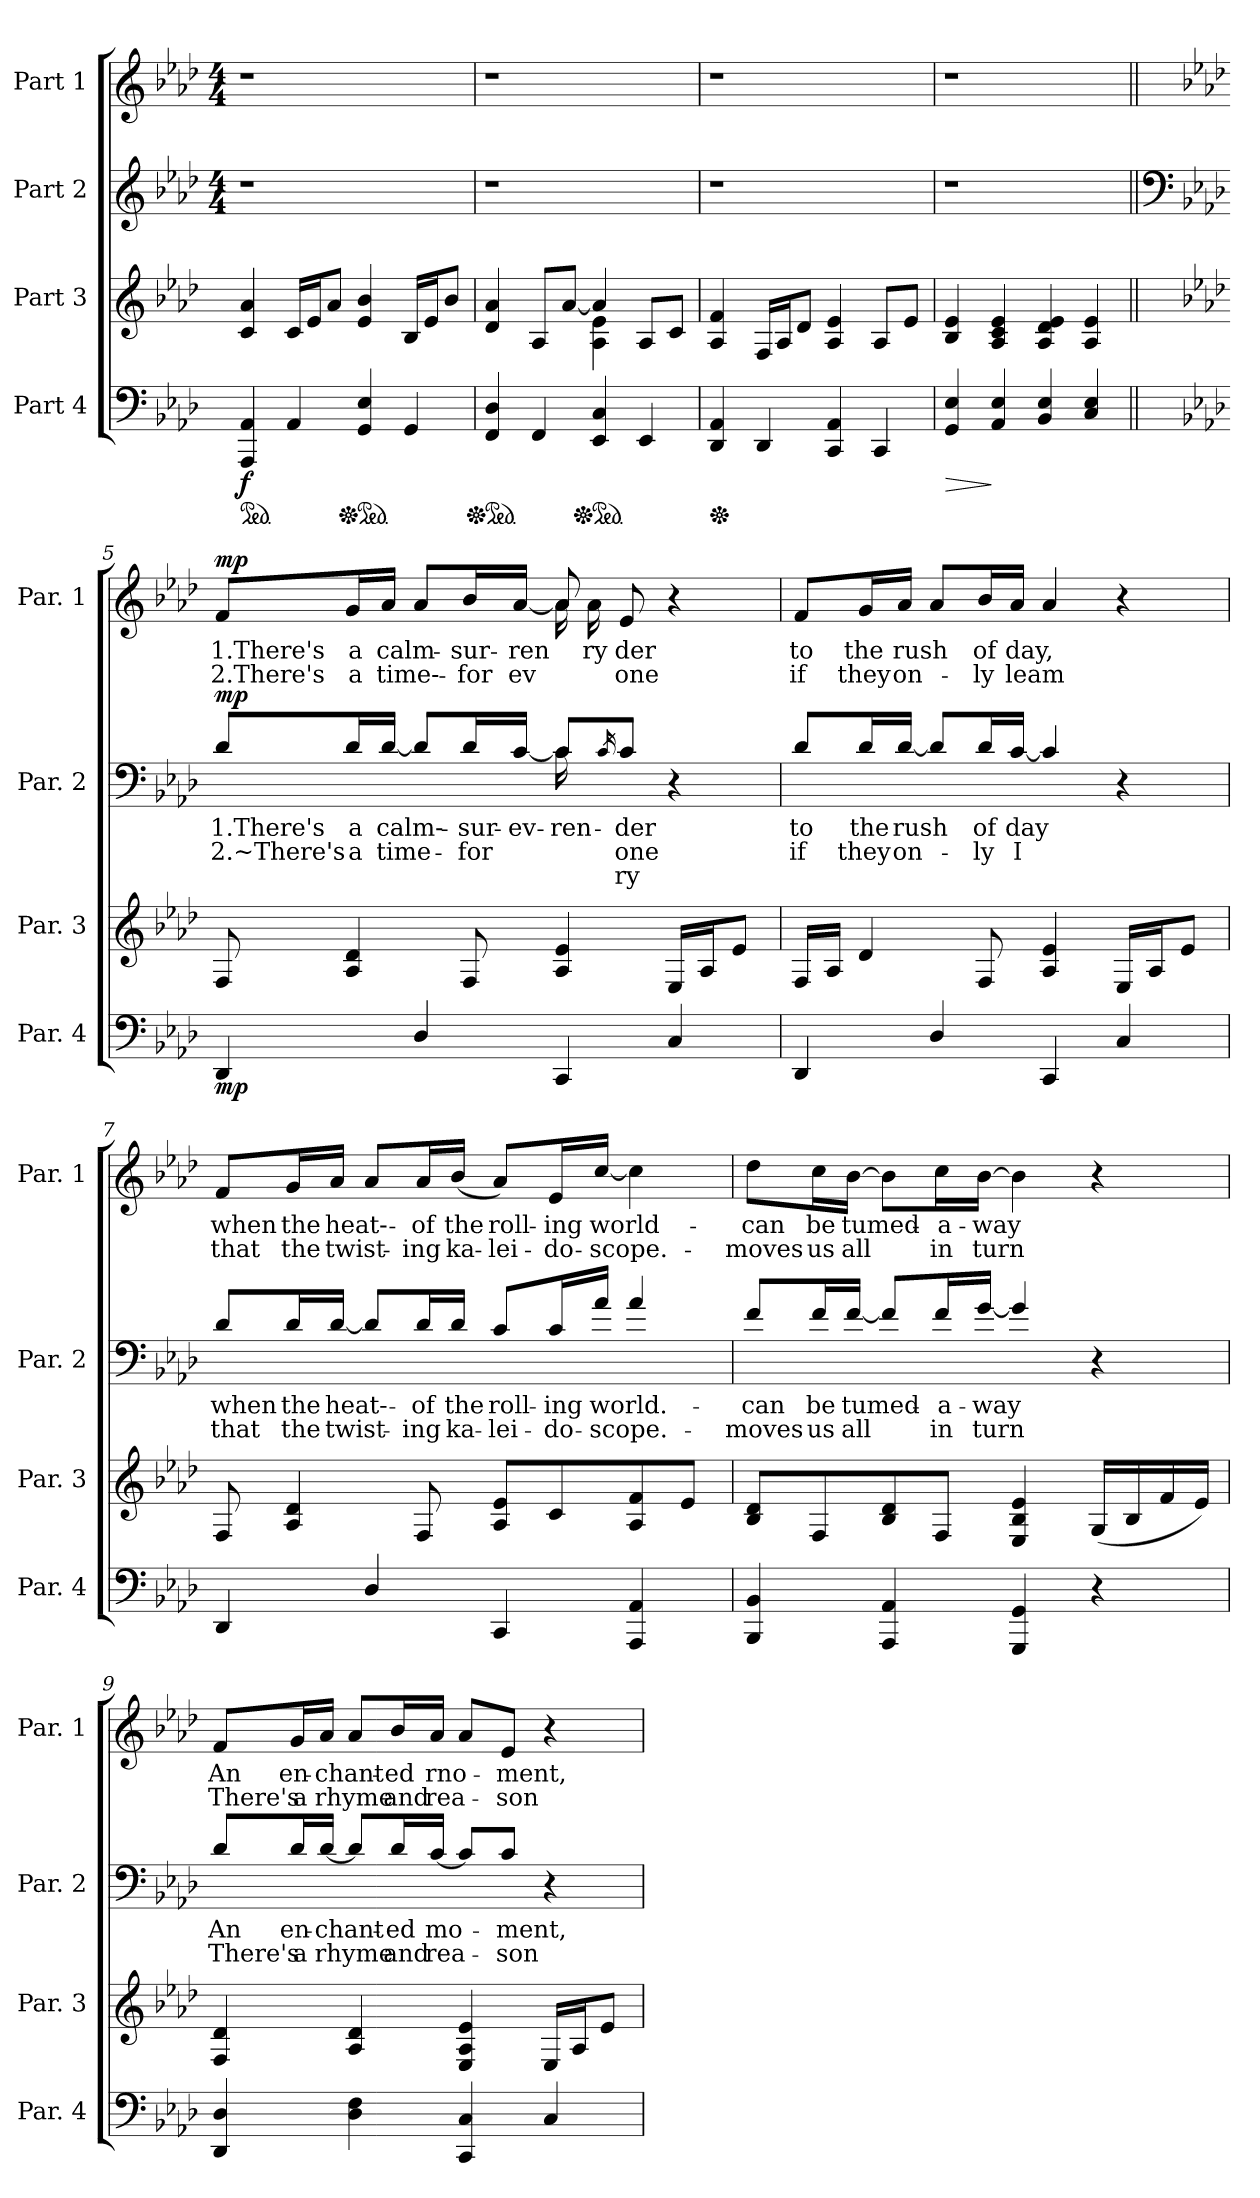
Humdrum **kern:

**kern	**dynam	**kern	**kern	**text	**text	**text	**dynam	**kern	**text	**text	**dynam
*part4	*part4	*part3	*part2	*part2	*part2	*part2	*part2	*part1	*part1	*part1	*part1
*staff4	*staff4	*staff3	*staff2	*staff2	*staff2	*staff2	*staff2	*staff1	*staff1	*staff1	*staff1
*I"Part 4	*	*I"Part 3	*I"Part 2	*	*	*	*	*I"Part 1	*	*	*
*I'Par. 4	*	*I'Par. 3	*I'Par. 2	*	*	*	*	*I'Par. 1	*	*	*
*clefF4	*	*clefG2	*clefG2	*	*	*	*	*clefG2	*	*	*
*k[b-e-a-d-]	*	*k[b-e-a-d-]	*k[b-e-a-d-]	*	*	*	*	*k[b-e-a-d-]	*	*	*
*	*	*	*M4/4	*	*	*	*	*M4/4	*	*	*
*MM60	*	*MM60	*MM60	*	*	*	*	*MM60	*	*	*
*ped	*	*	*	*	*	*	*	*	*	*	*
=1	=1	=1	=1	=1	=1	=1	=1	=1	=1	=1	=1
!	!LO:DY:b	!	!	!	!	!	!	!	!	!	!
4AAA-/ 4AA-/	f	4c/ 4a-/	1r	.	.	.	.	1r	.	.	.
4AA-/	.	16c/LL	.	.	.	.	.	.	.	.	.
.	.	16e-/J	.	.	.	.	.	.	.	.	.
.	.	8a-/J	.	.	.	.	.	.	.	.	.
*Xped	*	*	*	*	*	*	*	*	*	*	*
*ped	*	*	*	*	*	*	*	*	*	*	*
4GG/ 4E-/	.	4e-/ 4b-/	.	.	.	.	.	.	.	.	.
4GG/	.	16B-/LL	.	.	.	.	.	.	.	.	.
.	.	16e-/J	.	.	.	.	.	.	.	.	.
.	.	8b-/J	.	.	.	.	.	.	.	.	.
=2	=2	=2	=2	=2	=2	=2	=2	=2	=2	=2	=2
*Xped	*	*	*	*	*	*	*	*	*	*	*
*ped	*	*	*	*	*	*	*	*	*	*	*
*	*	*^	*	*	*	*	*	*	*	*	*
4FF/ 4D-/	.	4d-/ 4a-/	2ryy	1r	.	.	.	.	1r	.	.	.
4FF/	.	8A-/L	.	.	.	.	.	.	.	.	.	.
.	.	[8a-/J	.	.	.	.	.	.	.	.	.	.
*Xped	*	*	*	*	*	*	*	*	*	*	*	*
*ped	*	*	*	*	*	*	*	*	*	*	*	*
4EE-/ 4C/	.	4a-/]	4A-\ 4e-\	.	.	.	.	.	.	.	.	.
4EE-/	.	8A-/L	4ryy	.	.	.	.	.	.	.	.	.
.	.	8c/J	.	.	.	.	.	.	.	.	.	.
*	*	*v	*v	*	*	*	*	*	*	*	*	*
!!LO:LB:g=z
=3	=3	=3	=3	=3	=3	=3	=3	=3	=3	=3	=3
*Xped	*	*	*	*	*	*	*	*	*	*	*
4DD-/ 4AA-/	.	4A-/ 4f/	1r	.	.	.	.	1r	.	.	.
4DD-/	.	16F/LL	.	.	.	.	.	.	.	.	.
.	.	16A-/J	.	.	.	.	.	.	.	.	.
.	.	8d-/J	.	.	.	.	.	.	.	.	.
4CC/ 4AA-/	.	4A-/ 4e-/	.	.	.	.	.	.	.	.	.
4CC/	.	8A-/L	.	.	.	.	.	.	.	.	.
.	.	8e-/J	.	.	.	.	.	.	.	.	.
=4	=4	=4	=4	=4	=4	=4	=4	=4	=4	=4	=4
!	!LO:HP:b	!	!	!	!	!	!	!	!	!	!
4GG/ 4E-/	>	4B-/ 4e-/	1r	.	.	.	.	1r	.	.	.
4AA-/ 4E-/	]	4A-/ 4c/ 4e-/	.	.	.	.	.	.	.	.	.
4BB-/ 4E-/	.	4A-/ 4d-/ 4e-/	.	.	.	.	.	.	.	.	.
4C/ 4E-/	.	4A-/ 4e-/	.	.	.	.	.	.	.	.	.
!!LO:LB:g=z
=5||	=5||	=5||	=5||	=5||	=5||	=5||	=5||	=5||	=5||	=5||	=5||
*	*	*	*clefF4	*	*	*	*	*	*	*	*
*k[b-e-a-d-]	*	*k[b-e-a-d-]	*	*	*	*	*	*	*	*	*
!	!LO:DY:b	!	!	!LO:LY:b	!LO:LY:b	!	!LO:DY:b	!	!LO:LY:b	!LO:LY:b	!LO:DY:b
*	*	*	*^	*	*	*	*	*^	*	*	*
4DD-/	mp	8F/	8d-/L	2ryy	1.There's	2.~There's	.	mp	8f/L	2ryy	1.There's	2.There's	mp
!	!	!	!	!	!LO:LY:b	!LO:LY:b	!	!	!	!	!LO:LY:b	!LO:LY:b	!
.	.	4A-/ 4d-/	16d-/L	.	a	a	.	.	16g/L	.	a	a	.
!	!	!	!	!	!LO:LY:b	!LO:LY:b	!	!	!	!	!LO:LY:b	!LO:LY:b	!
.	.	.	[16d-/JJ	.	calm---	time--	.	.	16a-/JJ	.	calm--	time---	.
4D-/	.	.	8d-/L]	.	.	.	.	.	8a-/L	.	.	.	.
!	!	!	!	!	!LO:LY:b	!LO:LY:b	!	!	!	!	!LO:LY:b	!LO:LY:b	!
.	.	8F/	16d-/L	.	-sur-	-for	.	.	16b-/L	.	-sur-	-for	.
!	!	!	!	!	!LO:LY:b	!	!	!	!	!	!LO:LY:b	!LO:LY:b	!
.	.	.	[16c/JJ	.	-ev-	.	.	.	[16a-/JJ	.	-ren	ev	.
!	!	!	!	!	!LO:LY:b	!	!	!	!	!	!	!	!
4CC/	.	4A-/ 4e-/	8c/L]	16c\	-ren-	.	.	.	8a-/]	16a-\	.	.	.
!	!	!	!	!	!	!	!	!	!	!	!LO:LY:b	!	!
.	.	.	.	4..ryy	.	.	.	.	.	16a-\	ry	.	.
.	.	.	16qc/	.	.	.	.	.	.	.	.	.	.
!	!	!	!	!	!LO:LY:b	!LO:LY:b	!LO:LY:b	!	!	!	!LO:LY:b	!LO:LY:b	!
.	.	.	8c/J	.	der	one	ry	.	8e-/	4.ryy	der	one	.
4C/	.	16E-/LL	4r	.	.	.	.	.	4r	.	.	.	.
.	.	16A-/J	.	.	.	.	.	.	.	.	.	.	.
.	.	8e-/J	.	.	.	.	.	.	.	.	.	.	.
*	*	*	*v	*v	*	*	*	*	*	*	*	*	*
*	*	*	*	*	*	*	*	*v	*v	*	*	*
=6	=6	=6	=6	=6	=6	=6	=6	=6	=6	=6	=6
!	!	!	!	!LO:LY:b	!LO:LY:b	!	!	!	!LO:LY:b	!LO:LY:b	!
4DD-/	.	16F/LL	8d-/L	to	if	.	.	8f/L	to	if	.
.	.	16A-/JJ	.	.	.	.	.	.	.	.	.
!	!	!	!	!LO:LY:b	!LO:LY:b	!	!	!	!LO:LY:b	!LO:LY:b	!
.	.	4d-/	16d-/L	the	they	.	.	16g/L	the	they	.
!	!	!	!	!LO:LY:b	!LO:LY:b	!	!	!	!LO:LY:b	!LO:LY:b	!
.	.	.	[16d-/JJ	rush	on-	.	.	16a-/JJ	rush	on-	.
4D-/	.	.	8d-/L]	.	.	.	.	8a-/L	.	.	.
!	!	!	!	!LO:LY:b	!LO:LY:b	!	!	!	!LO:LY:b	!LO:LY:b	!
.	.	8F/	16d-/L	of	-ly	.	.	16b-/L	of	-ly	.
!	!	!	!	!LO:LY:b	!LO:LY:b	!	!	!	!LO:LY:b	!LO:LY:b	!
.	.	.	[16c/JJ	day	I	.	.	16a-/JJ	day,	leam_	.
4CC/	.	4A-/ 4e-/	4c/]	.	.	.	.	4a-/	.	.	.
4C/	.	16E-/LL	4r	.	.	.	.	4r	.	.	.
.	.	16A-/J	.	.	.	.	.	.	.	.	.
.	.	8e-/J	.	.	.	.	.	.	.	.	.
!!LO:PB:g=z
=7	=7	=7	=7	=7	=7	=7	=7	=7	=7	=7	=7
!	!	!	!	!LO:LY:b	!LO:LY:b	!	!	!	!LO:LY:b	!LO:LY:b	!
4DD-/	.	8F/	8d-/L	when	that	.	.	8f/L	when	that	.
!	!	!	!	!LO:LY:b	!LO:LY:b	!	!	!	!LO:LY:b	!LO:LY:b	!
.	.	4A-/ 4d-/	16d-/L	the	the	.	.	16g/L	the	the	.
!	!	!	!	!LO:LY:b	!LO:LY:b	!	!	!	!LO:LY:b	!LO:LY:b	!
.	.	.	[16d-/JJ	heat---	twist-	.	.	16a-/JJ	heat---	twist-	.
4D-/	.	.	8d-/L]	.	.	.	.	8a-/L	.	.	.
!	!	!	!	!LO:LY:b	!LO:LY:b	!	!	!	!LO:LY:b	!LO:LY:b	!
.	.	8F/	16d-/L	-of	-ing	.	.	16a-/L	-of	-ing	.
!	!	!	!	!LO:LY:b	!LO:LY:b	!	!	!	!LO:LY:b	!LO:LY:b	!
.	.	.	16d-/JJ	the	ka--	.	.	(<16b-/JJ	the	ka-	.
!	!	!	!	!LO:LY:b	!LO:LY:b	!	!	!	!LO:LY:b	!LO:LY:b	!
4CC/	.	8A-/ 8e-/L	8c/L	roll-	-lei-	.	.	8a-/L)	roll-	-lei-	.
!	!	!	!	!LO:LY:b	!LO:LY:b	!	!	!	!LO:LY:b	!LO:LY:b	!
.	.	8c/	16c/L	-ing	-do-	.	.	16e-/L	-ing	-do-	.
!	!	!	!	!LO:LY:b	!LO:LY:b	!	!	!	!LO:LY:b	!LO:LY:b	!
.	.	.	16a-/JJ	world.-	-scope.-	.	.	[16cc/JJ	world--	-scope.-	.
4AAA-/ 4AA-/	.	8A-/ 8f/	4a-/	.	.	.	.	4cc\]	.	.	.
.	.	8e-/J	.	.	.	.	.	.	.	.	.
=8	=8	=8	=8	=8	=8	=8	=8	=8	=8	=8	=8
!	!	!	!	!LO:LY:b	!LO:LY:b	!	!	!	!LO:LY:b	!LO:LY:b	!
4BBB-/ 4BB-/	.	8B-/ 8d-/L	8f/L	-can	-moves	.	.	8dd-\L	-can	-moves	.
!	!	!	!	!LO:LY:b	!LO:LY:b	!	!	!	!LO:LY:b	!LO:LY:b	!
.	.	8F/	16f/L	be	us	.	.	16cc\L	be	us	.
!	!	!	!	!LO:LY:b	!LO:LY:b	!	!	!	!LO:LY:b	!LO:LY:b	!
.	.	.	[16f/JJ	tumed--	all	.	.	[16b-\JJ	tumed--	all	.
4AAA-/ 4AA-/	.	8B-/ 8d-/	8f/L]	.	.	.	.	8b-\L]	.	.	.
!	!	!	!	!LO:LY:b	!LO:LY:b	!	!	!	!LO:LY:b	!LO:LY:b	!
.	.	8F/J	16f/L	-a-	in	.	.	16cc\L	-a-	in	.
!	!	!	!	!LO:LY:b	!LO:LY:b	!	!	!	!LO:LY:b	!LO:LY:b	!
.	.	.	[16g/JJ	-way	turn	.	.	[16b-\JJ	-way	turn	.
4GGG/ 4GG/	.	4E-/ 4B-/ 4e-/	4g/]	.	.	.	.	4b-\]	.	.	.
4r	.	(<16G/LL	4r	.	.	.	.	4r	.	.	.
.	.	16B-/	.	.	.	.	.	.	.	.	.
.	.	16f/	.	.	.	.	.	.	.	.	.
.	.	16e-/JJ)	.	.	.	.	.	.	.	.	.
!!LO:LB:g=z
=9	=9	=9	=9	=9	=9	=9	=9	=9	=9	=9	=9
!	!	!	!	!LO:LY:b	!LO:LY:b	!	!	!	!LO:LY:b	!LO:LY:b	!
4DD-/ 4D-/	.	4F/ 4d-/	8d-/L	An	There's	.	.	8f/L	An	There's	.
!	!	!	!	!LO:LY:b	!LO:LY:b	!	!	!	!LO:LY:b	!LO:LY:b	!
.	.	.	16d-/L	en-	a	.	.	16g/L	en-	a	.
!	!	!	!	!LO:LY:b	!LO:LY:b	!	!	!	!LO:LY:b	!LO:LY:b	!
.	.	.	[16d-/JJ	-chant-	rhyme	.	.	16a-/JJ	-chant-	rhyme	.
4D-\ 4F\	.	4A-/ 4d-/	8d-/L]	.	.	.	.	8a-/L	.	.	.
!	!	!	!	!LO:LY:b	!LO:LY:b	!	!	!	!LO:LY:b	!LO:LY:b	!
.	.	.	16d-/L	-ed	and	.	.	16b-/L	-ed	and	.
!	!	!	!	!LO:LY:b	!LO:LY:b	!	!	!	!LO:LY:b	!LO:LY:b	!
.	.	.	[16c/JJ	mo-	rea-	.	.	16a-/JJ	rno-	rea-	.
4CC/ 4C/	.	4E-/ 4A-/ 4e-/	8c/L]	.	.	.	.	8a-/L	.	.	.
!	!	!	!	!LO:LY:b	!LO:LY:b	!	!	!	!LO:LY:b	!LO:LY:b	!
.	.	.	8c/J	-ment,	-son	.	.	8e-/J	-ment,	-son	.
4C/	.	16E-/LL	4r	.	.	.	.	4r	.	.	.
.	.	16A-/J	.	.	.	.	.	.	.	.	.
.	.	8e-/J	.	.	.	.	.	.	.	.	.
=	=	=	=	=	=	=	=	=	=	=	=
*-	*-	*-	*-	*-	*-	*-	*-	*-	*-	*-	*-
